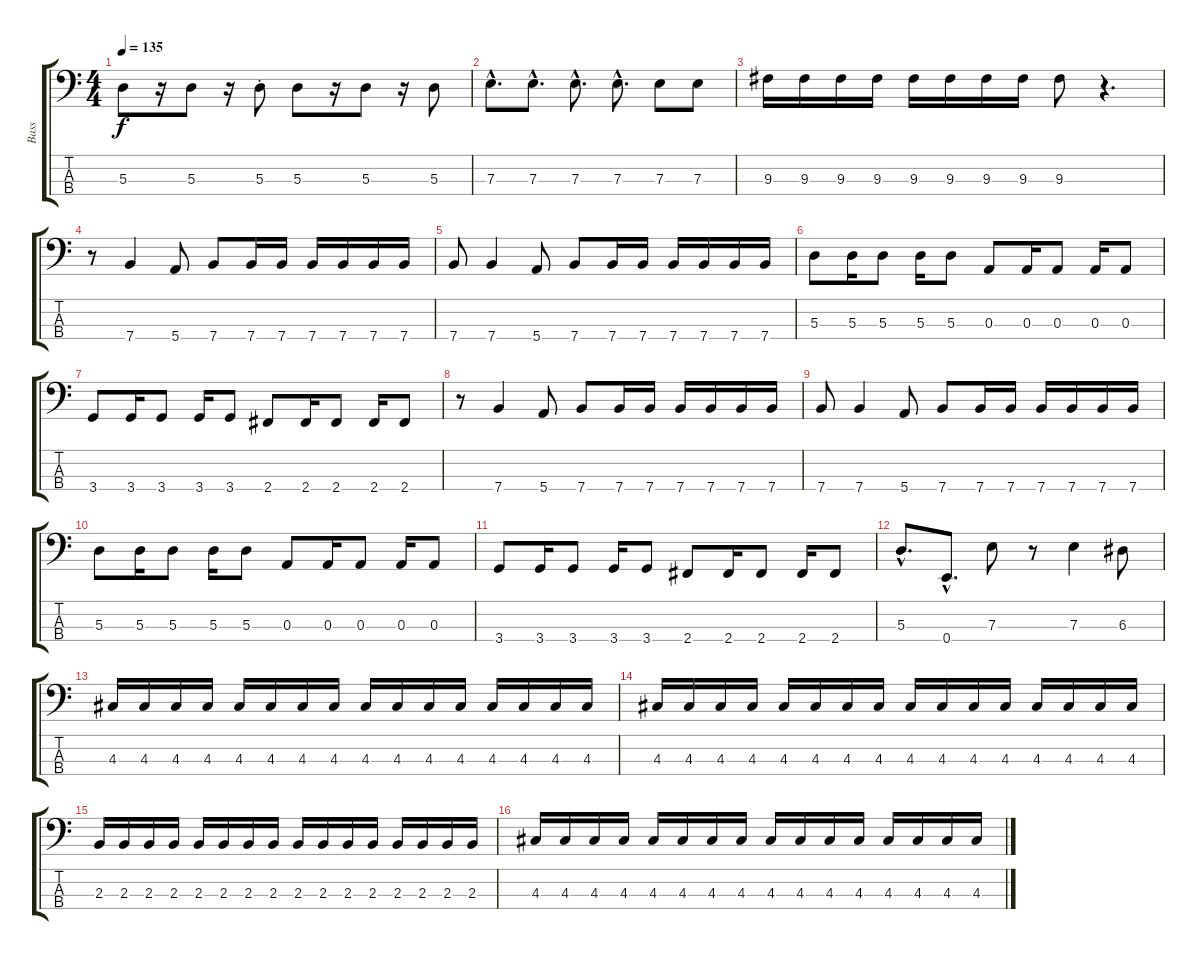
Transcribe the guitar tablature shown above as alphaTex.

\track ("Bass" "Bass") {instrument electricbassfinger}
\staff {score tabs}
\tuning (G2 D2 A1 E1) {hide}
\ts (4 4)
\tempo 135
\clef f4
\ks c
5.3.8{dy f} r.16 5.3.8 r.16 5.3{st}.8 5.3.8 r.16 5.3.8 r.16 5.3.8 |
7.3{hac}.8{d} 7.3{hac}.8{d} 7.3{hac}.8{d} 7.3{hac}.8{d} 7.3.8 7.3.8 |
9.3.16 9.3.16 9.3.16 9.3.16 9.3.16 9.3.16 9.3.16 9.3.16 9.3.8 r.4{d} |
r.8 7.4.4 5.4.8 7.4.8 7.4.16 7.4.16 7.4.16 7.4.16 7.4.16 7.4.16 |
7.4.8 7.4.4 5.4.8 7.4.8 7.4.16 7.4.16 7.4.16 7.4.16 7.4.16 7.4.16 |
5.3.8 5.3.16 5.3.8 5.3.16 5.3.8 0.3.8 0.3.16 0.3.8 0.3.16 0.3.8 |
3.4.8 3.4.16 3.4.8 3.4.16 3.4.8 2.4.8 2.4.16 2.4.8 2.4.16 2.4.8 |
r.8 7.4.4 5.4.8 7.4.8 7.4.16 7.4.16 7.4.16 7.4.16 7.4.16 7.4.16 |
7.4.8 7.4.4 5.4.8 7.4.8 7.4.16 7.4.16 7.4.16 7.4.16 7.4.16 7.4.16 |
5.3.8 5.3.16 5.3.8 5.3.16 5.3.8 0.3.8 0.3.16 0.3.8 0.3.16 0.3.8 |
3.4.8 3.4.16 3.4.8 3.4.16 3.4.8 2.4.8 2.4.16 2.4.8 2.4.16 2.4.8 |
5.3{hac}.8{d} 0.4{hac}.8{d} 7.3.8 r.8 7.3.4 6.3.8 |
4.3.16 4.3.16 4.3.16 4.3.16 4.3.16 4.3.16 4.3.16 4.3.16 4.3.16 4.3.16 4.3.16 4.3.16 4.3.16 4.3.16 4.3.16 4.3.16 |
4.3.16 4.3.16 4.3.16 4.3.16 4.3.16 4.3.16 4.3.16 4.3.16 4.3.16 4.3.16 4.3.16 4.3.16 4.3.16 4.3.16 4.3.16 4.3.16 |
2.3.16 2.3.16 2.3.16 2.3.16 2.3.16 2.3.16 2.3.16 2.3.16 2.3.16 2.3.16 2.3.16 2.3.16 2.3.16 2.3.16 2.3.16 2.3.16 |
4.3.16 4.3.16 4.3.16 4.3.16 4.3.16 4.3.16 4.3.16 4.3.16 4.3.16 4.3.16 4.3.16 4.3.16 4.3.16 4.3.16 4.3.16 4.3.16
